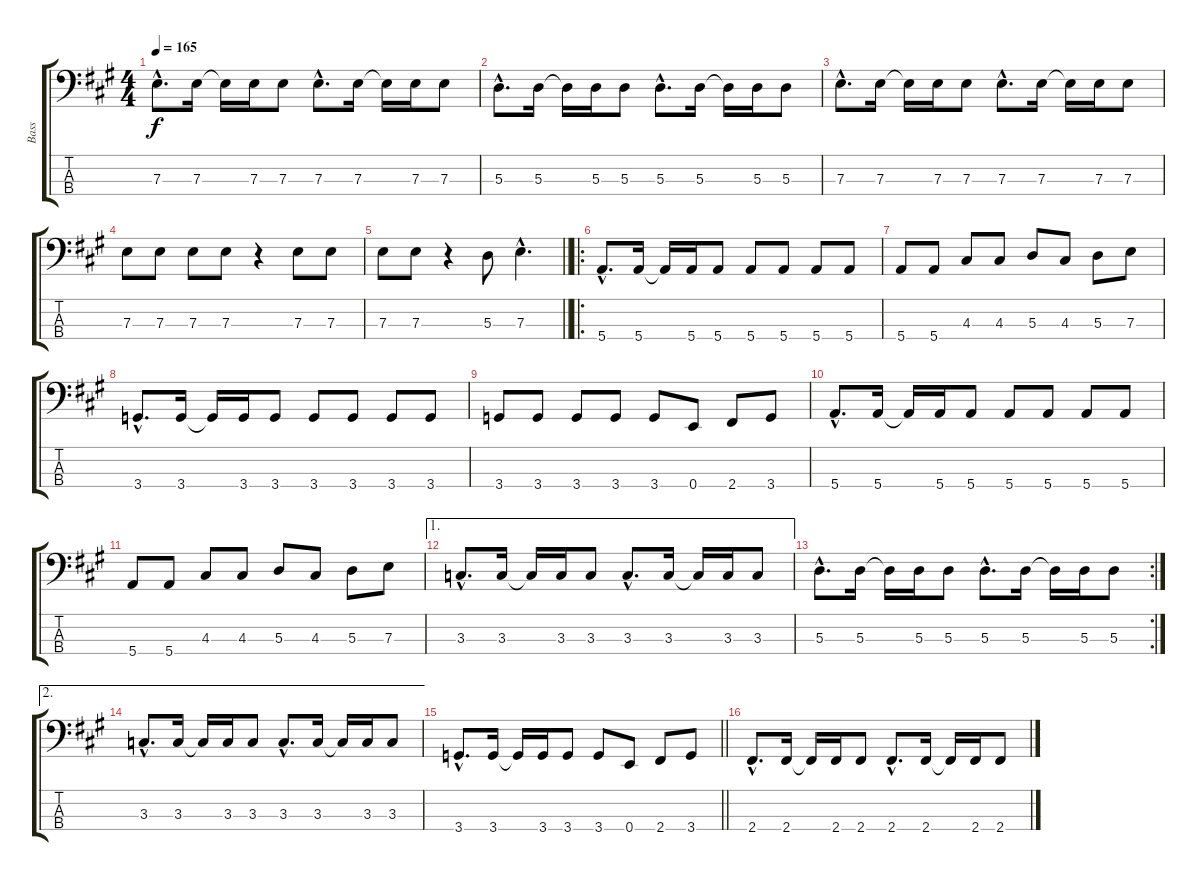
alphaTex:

\track ("Bass" "Bass") {instrument electricbasspick}
\staff {score tabs}
\tuning (G2 D2 A1 E1) {hide}
\ts (4 4)
\tempo 165
\clef f4
\ks a
7.3{hac}.8{d dy f} 7.3.16 7.3{t}.16 7.3.16 7.3.8 7.3{hac}.8{d} 7.3.16 7.3{t}.16 7.3.16 7.3.8 |
5.3{hac}.8{d} 5.3.16 5.3{t}.16 5.3.16 5.3.8 5.3{hac}.8{d} 5.3.16 5.3{t}.16 5.3.16 5.3.8 |
7.3{hac}.8{d} 7.3.16 7.3{t}.16 7.3.16 7.3.8 7.3{hac}.8{d} 7.3.16 7.3{t}.16 7.3.16 7.3.8 |
7.3.8 7.3.8 7.3.8 7.3.8 r.4 7.3.8 7.3.8 |
\barLineRight lightlight
7.3.8 7.3.8 r.4 5.3.8 7.3{hac}.4{d} |
\ro
5.4{hac}.8{d} 5.4.16 5.4{t}.16 5.4.16 5.4.8 5.4.8 5.4.8 5.4.8 5.4.8 |
5.4.8 5.4.8 4.3.8 4.3.8 5.3.8 4.3.8 5.3.8 7.3.8 |
3.4{hac}.8{d} 3.4.16 3.4{t}.16 3.4.16 3.4.8 3.4.8 3.4.8 3.4.8 3.4.8 |
3.4.8 3.4.8 3.4.8 3.4.8 3.4.8 0.4.8 2.4.8 3.4.8 |
5.4{hac}.8{d} 5.4.16 5.4{t}.16 5.4.16 5.4.8 5.4.8 5.4.8 5.4.8 5.4.8 |
5.4.8 5.4.8 4.3.8 4.3.8 5.3.8 4.3.8 5.3.8 7.3.8 |
\ae 1
3.3{hac}.8{d} 3.3.16 3.3{t}.16 3.3.16 3.3.8 3.3{hac}.8{d} 3.3.16 3.3{t}.16 3.3.16 3.3.8 |
\rc 2
5.3{hac}.8{d} 5.3.16 5.3{t}.16 5.3.16 5.3.8 5.3{hac}.8{d} 5.3.16 5.3{t}.16 5.3.16 5.3.8 |
\ae 2
3.3{hac}.8{d} 3.3.16 3.3{t}.16 3.3.16 3.3.8 3.3{hac}.8{d} 3.3.16 3.3{t}.16 3.3.16 3.3.8 |
\barLineRight lightlight
3.4{hac}.8{d} 3.4.16 3.4{t}.16 3.4.16 3.4.8 3.4.8 0.4.8 2.4.8 3.4.8 |
2.4{hac}.8{d} 2.4.16 2.4{t}.16 2.4.16 2.4.8 2.4{hac}.8{d} 2.4.16 2.4{t}.16 2.4.16 2.4.8
